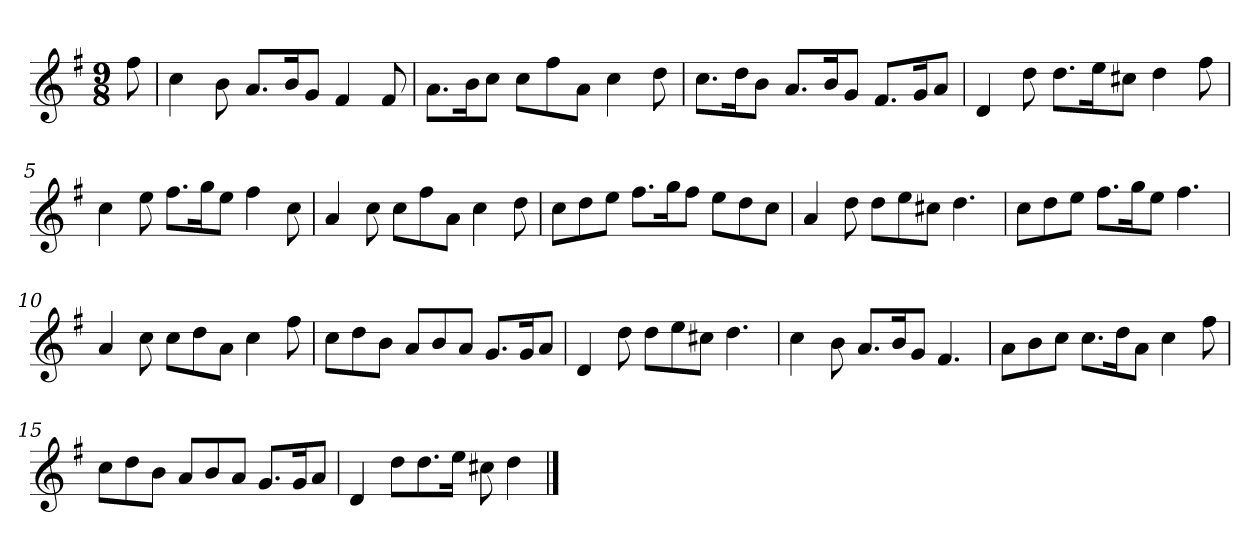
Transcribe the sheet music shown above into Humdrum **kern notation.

**kern
*part1
*staff1
*clefG2
*k[f#]
*M9/8
=
8ff#
=1
4cc
8b
8.a/L
16b/K
8g/J
4f#
8f#
=2
8.a\L
16b\K
8cc\J
8cc\L
8ff#\
8a\J
4cc
8dd
=3
8.cc\L
16dd\K
8b\J
8.a/L
16b/K
8g/J
8.f#/L
16g/K
8a/J
=4
4d
8dd
8.dd\L
16ee\K
8cc#X\J
4dd
8ff#
=5
4cc
8ee
8.ff#\L
16gg\K
8ee\J
4ff#
8cc
=6
4a
8cc
8cc\L
8ff#\
8a\J
4cc
8dd
=7
8cc\L
8dd\
8ee\J
8.ff#\L
16gg\K
8ff#\J
8ee\L
8dd\
8cc\J
=8
4a
8dd
8dd\L
8ee\
8cc#X\J
4.dd
=9y
8cc\L
8dd\
8ee\J
8.ff#\L
16gg\K
8ee\J
4.ff#
=10y
4a
8cc
8cc\L
8dd\
8a\J
4cc
8ff#
=11
8cc\L
8dd\
8b\J
8a/L
8b/
8a/J
8.g/L
16g/K
8a/J
=12
4d
8dd
8dd\L
8ee\
8cc#X\J
4.dd
=13y
4cc
8b
8.a/L
16b/K
8g/J
4.f#
=14y
8a\L
8b\
8cc\J
8.cc\L
16dd\K
8a\J
4cc
8ff#
=15
8cc\L
8dd\
8b\J
8a/L
8b/
8a/J
8.g/L
16g/K
8a/J
=16
4d
8dd\L
8.dd\
16ee\Jk
8cc#X
4dd
==
*-
